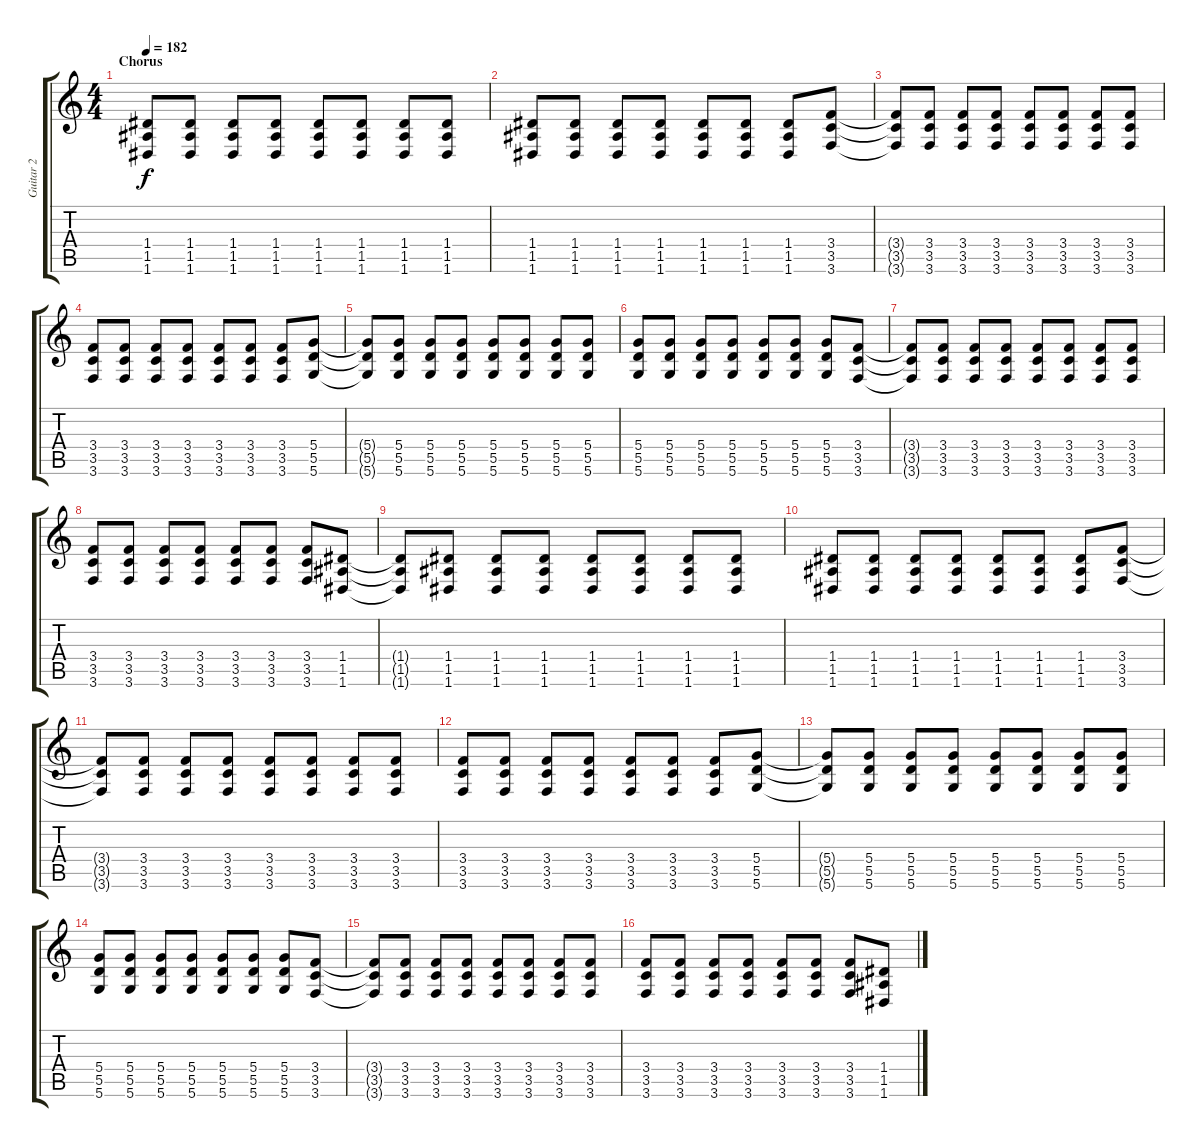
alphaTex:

\track ("Guitar 2" "Guitar 2") {instrument distortionguitar}
\staff {score tabs}
\tuning (E4 B3 G3 D3 A2 D2) {hide}
\ts (4 4)
\section ("" "Chorus")
\tempo 182
\clef g2
\ks c
(1.4{t} 1.5{t} 1.6{t}).8{dy f} (1.4 1.5 1.6).8 (1.4 1.5 1.6).8 (1.4 1.5 1.6).8 (1.4 1.5 1.6).8 (1.4 1.5 1.6).8 (1.4 1.5 1.6).8 (1.4 1.5 1.6).8 |
(1.4 1.5 1.6).8 (1.4 1.5 1.6).8 (1.4 1.5 1.6).8 (1.4 1.5 1.6).8 (1.4 1.5 1.6).8 (1.4 1.5 1.6).8 (1.4 1.5 1.6).8 (3.4 3.5 3.6).8 |
(3.4{t} 3.5{t} 3.6{t}).8 (3.4 3.5 3.6).8 (3.4 3.5 3.6).8 (3.4 3.5 3.6).8 (3.4 3.5 3.6).8 (3.4 3.5 3.6).8 (3.4 3.5 3.6).8 (3.4 3.5 3.6).8 |
(3.4 3.5 3.6).8 (3.4 3.5 3.6).8 (3.4 3.5 3.6).8 (3.4 3.5 3.6).8 (3.4 3.5 3.6).8 (3.4 3.5 3.6).8 (3.4 3.5 3.6).8 (5.4 5.5 5.6).8 |
(5.4{t} 5.5{t} 5.6{t}).8 (5.4 5.5 5.6).8 (5.4 5.5 5.6).8 (5.4 5.5 5.6).8 (5.4 5.5 5.6).8 (5.4 5.5 5.6).8 (5.4 5.5 5.6).8 (5.4 5.5 5.6).8 |
(5.4 5.5 5.6).8 (5.4 5.5 5.6).8 (5.4 5.5 5.6).8 (5.4 5.5 5.6).8 (5.4 5.5 5.6).8 (5.4 5.5 5.6).8 (5.4 5.5 5.6).8 (3.4 3.5 3.6).8 |
(3.4{t} 3.5{t} 3.6{t}).8 (3.4 3.5 3.6).8 (3.4 3.5 3.6).8 (3.4 3.5 3.6).8 (3.4 3.5 3.6).8 (3.4 3.5 3.6).8 (3.4 3.5 3.6).8 (3.4 3.5 3.6).8 |
(3.4 3.5 3.6).8 (3.4 3.5 3.6).8 (3.4 3.5 3.6).8 (3.4 3.5 3.6).8 (3.4 3.5 3.6).8 (3.4 3.5 3.6).8 (3.4 3.5 3.6).8 (1.4 1.5 1.6).8 |
(1.4{t} 1.5{t} 1.6{t}).8 (1.4 1.5 1.6).8 (1.4 1.5 1.6).8 (1.4 1.5 1.6).8 (1.4 1.5 1.6).8 (1.4 1.5 1.6).8 (1.4 1.5 1.6).8 (1.4 1.5 1.6).8 |
(1.4 1.5 1.6).8 (1.4 1.5 1.6).8 (1.4 1.5 1.6).8 (1.4 1.5 1.6).8 (1.4 1.5 1.6).8 (1.4 1.5 1.6).8 (1.4 1.5 1.6).8 (3.4 3.5 3.6).8 |
(3.4{t} 3.5{t} 3.6{t}).8 (3.4 3.5 3.6).8 (3.4 3.5 3.6).8 (3.4 3.5 3.6).8 (3.4 3.5 3.6).8 (3.4 3.5 3.6).8 (3.4 3.5 3.6).8 (3.4 3.5 3.6).8 |
(3.4 3.5 3.6).8 (3.4 3.5 3.6).8 (3.4 3.5 3.6).8 (3.4 3.5 3.6).8 (3.4 3.5 3.6).8 (3.4 3.5 3.6).8 (3.4 3.5 3.6).8 (5.4 5.5 5.6).8 |
(5.4{t} 5.5{t} 5.6{t}).8 (5.4 5.5 5.6).8 (5.4 5.5 5.6).8 (5.4 5.5 5.6).8 (5.4 5.5 5.6).8 (5.4 5.5 5.6).8 (5.4 5.5 5.6).8 (5.4 5.5 5.6).8 |
(5.4 5.5 5.6).8 (5.4 5.5 5.6).8 (5.4 5.5 5.6).8 (5.4 5.5 5.6).8 (5.4 5.5 5.6).8 (5.4 5.5 5.6).8 (5.4 5.5 5.6).8 (3.4 3.5 3.6).8 |
(3.4{t} 3.5{t} 3.6{t}).8 (3.4 3.5 3.6).8 (3.4 3.5 3.6).8 (3.4 3.5 3.6).8 (3.4 3.5 3.6).8 (3.4 3.5 3.6).8 (3.4 3.5 3.6).8 (3.4 3.5 3.6).8 |
(3.4 3.5 3.6).8 (3.4 3.5 3.6).8 (3.4 3.5 3.6).8 (3.4 3.5 3.6).8 (3.4 3.5 3.6).8 (3.4 3.5 3.6).8 (3.4 3.5 3.6).8 (1.4 1.5 1.6).8
